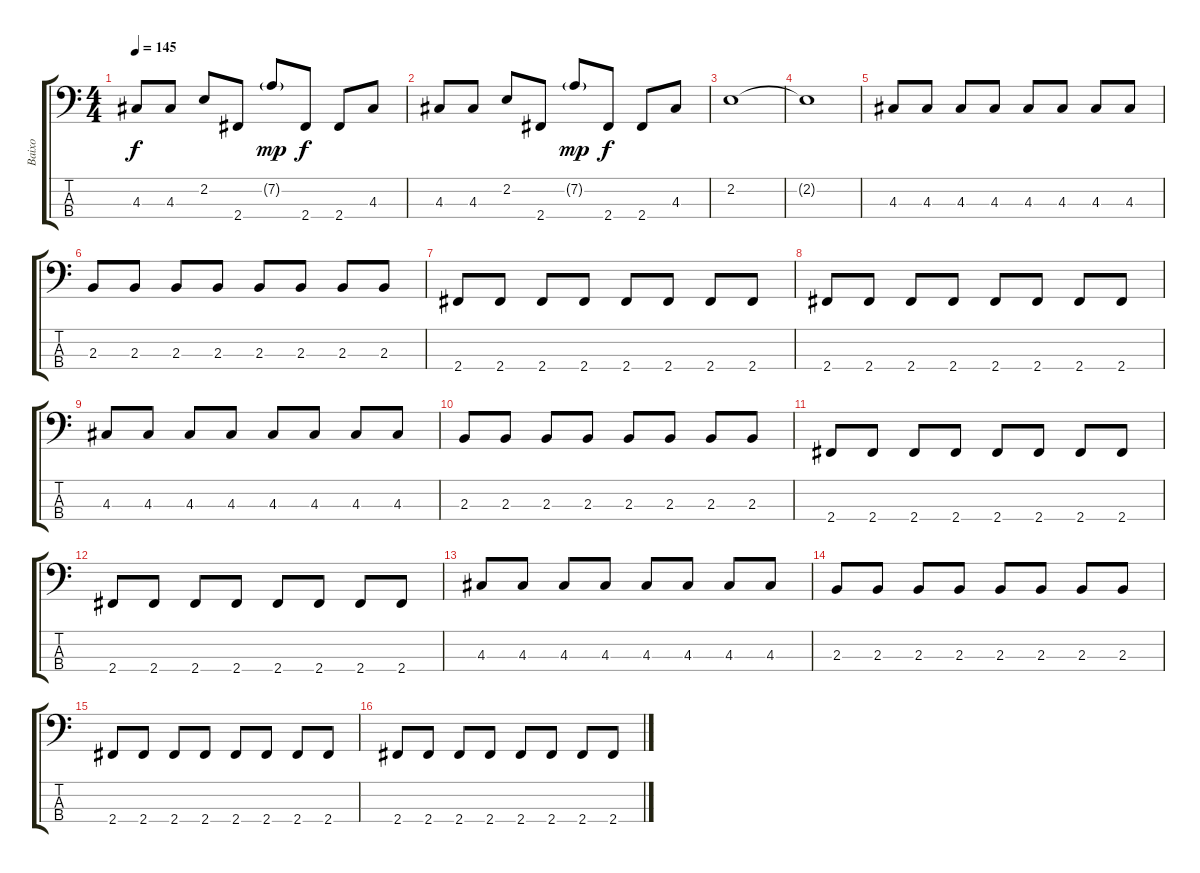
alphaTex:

\track ("Baixo" "Baixo") {instrument electricbassfinger}
\staff {score tabs}
\tuning (G2 D2 A1 E1) {hide}
\ts (4 4)
\tempo 145
\clef f4
\ks c
4.3.8{dy f} 4.3.8 2.2.8 2.4.8 7.2{g}.8{dy mp} 2.4.8{dy f} 2.4.8 4.3.8 |
4.3.8 4.3.8 2.2.8 2.4.8 7.2{g}.8{dy mp} 2.4.8{dy f} 2.4.8 4.3.8 |
2.2.1 |
2.2{t}.1 |
4.3.8 4.3.8 4.3.8 4.3.8 4.3.8 4.3.8 4.3.8 4.3.8 |
2.3.8 2.3.8 2.3.8 2.3.8 2.3.8 2.3.8 2.3.8 2.3.8 |
2.4.8 2.4.8 2.4.8 2.4.8 2.4.8 2.4.8 2.4.8 2.4.8 |
2.4.8 2.4.8 2.4.8 2.4.8 2.4.8 2.4.8 2.4.8 2.4.8 |
4.3.8 4.3.8 4.3.8 4.3.8 4.3.8 4.3.8 4.3.8 4.3.8 |
2.3.8 2.3.8 2.3.8 2.3.8 2.3.8 2.3.8 2.3.8 2.3.8 |
2.4.8 2.4.8 2.4.8 2.4.8 2.4.8 2.4.8 2.4.8 2.4.8 |
2.4.8 2.4.8 2.4.8 2.4.8 2.4.8 2.4.8 2.4.8 2.4.8 |
4.3.8 4.3.8 4.3.8 4.3.8 4.3.8 4.3.8 4.3.8 4.3.8 |
2.3.8 2.3.8 2.3.8 2.3.8 2.3.8 2.3.8 2.3.8 2.3.8 |
2.4.8 2.4.8 2.4.8 2.4.8 2.4.8 2.4.8 2.4.8 2.4.8 |
2.4.8 2.4.8 2.4.8 2.4.8 2.4.8 2.4.8 2.4.8 2.4.8
